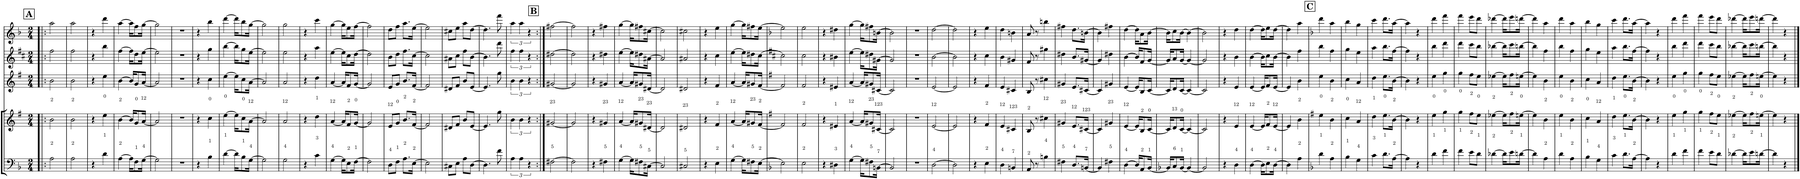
**kern	**kern	**kern	**kern	**kern
*part5	*part4	*part3	*part2	*part1
*staff5	*staff4	*staff3	*staff2	*staff1
*I"Trombone	*I"Trompete em Bb	*I"Saxofone Tenor	*I"Saxofone Alto	*I"Flauta Transversal
*I'Trb	*I'Tpt	*	*	*I'Fl
*clefF4	*clefG2	*clefG2	*clefG2	*clefG2
*	*ITrd1c2	*ITrd8c14	*ITrd5c9	*
*k[b-]	*k[f#]	*k[f#]	*k[f#c#]	*k[b-]
*M2/4	*M2/4	*M2/4	*M2/4	*M2/4
!!LO:REH:place=s1:a:B:cj:fs=14:t=A
=1!|:	=1!|:	=1!|:	=1!|:	=1!|:
2A\	2b\	2b\	2ff#\	2aa\
=2	=2	=2	=2	=2
2A\	2b\	2b\	2ff#\	2aa\
=3	=3	=3	=3	=3
4r	4r	4r	4r	4r
4d\	4ee\	4ee\	4bb\	4ddd\
=4	=4	=4	=4	=4
[4A\	[4b\	[4b\	[4ff#\	[4aa\
16A\KL]	16b/KL]	16b/KL]	16ff#\KL]	16aa\KL]
8F\	8g/	8g/	8dd\	8ff\
[16G\Jk	[16a/Jk	[16a/Jk	[16ee\Jk	[16gg\Jk
=5	=5	=5	=5	=5
2G\]	2a/]	2a/]	2ee\]	2gg\]
=6	=6	=6	=6	=6
2r	2r	2r	2r	2r
=7	=7	=7	=7	=7
4r	4r	4r	4r	4r
4B-\	4cc\	4cc\	4gg\	4bb-\
=8	=8	=8	=8	=8
[4d\	[4ee\	[4ee\	[4bb\	[4ddd\
16d\KL]	16ee\KL]	16ee\KL]	16bb\KL]	16ddd\KL]
8B-\	8cc\	8cc\	8gg\	8bb-\
[16G\Jk	[16a\Jk	[16a\Jk	[16ee\Jk	[16gg\Jk
=9	=9	=9	=9	=9
2G\]	2a/]	2a/]	2ee\]	2gg\]
=10	=10	=10	=10	=10
2G\	2a/	2a/	2ee\	2gg\
=11	=11	=11	=11	=11
4r	4r	4r	4r	4r
4c\	4dd\	4dd\	4aa\	4ccc\
=12	=12	=12	=12	=12
[4G\	[4a/	[4a/	[4ee\	[4gg\
16G\KL]	16a/KL]	16a/KL]	16ee\KL]	16gg\KL]
8E\	8f#/	8f#/	8cc#\	8ee\
[16F\Jk	[16g/Jk	[16g/Jk	[16dd\Jk	[16ff\Jk
=13	=13	=13	=13	=13
2F\]	2g/]	2g/]	2dd\]	2ff\]
=14	=14	=14	=14	=14
8D\L	8e/L	8e/L	8b\L	8dd\L
8F\J	8g/J	8g/J	8dd\J	8ff\J
8.A\L	8.b/L	8.b/L	8.ff#\L	8.aa\L
[16E\Jk	[16f#/Jk	[16f#/Jk	[16cc#\Jk	[16ee\Jk
=15	=15	=15	=15	=15
2E\]	2f#/]	2f#/]	2cc#\]	2ee\]
=16	=16	=16	=16	=16
8C#X\L	8d#X/L	8d#X/L	8a#X\L	8cc#X\L
8E\J	8f#/J	8f#/J	8cc#\J	8ee\J
8A\L	8b/L	8b/L	8ff#\L	8aa\L
[8D\J	[8e/J	[8e/J	[8b\J	[8dd\J
=17	=17	=17	=17	=17
4.D\]	4.e/]	4.e/]	4.b\]	4.dd\]
8f\	8gg\	8gg\	8ddd\	8fff\
=18	=18	=18	=18	=18
6A\	6b\	6b\	6ff#\	6aa\
6A\	6b\	6b\	6ff#\	6aa\
6r	6r	6r	6r	6r
!!LO:REH:place=s1:a:B:cj:fs=14:t=B
=19:|!	=19:|!	=19:|!	=19:|!	=19:|!
[2F#X\	[2g#X/	[2g#X/	[2dd#X\	[2ff#X\
=20	=20	=20	=20	=20
2F#\]	2g#/]	2g#/]	2dd#\]	2ff#\]
=21	=21	=21	=21	=21
4r	4r	4r	4r	4r
4F#X\	4g#X/	4g#X/	4dd#X\	4ff#X\
=22	=22	=22	=22	=22
[4G\	[4a/	[4a/	[4ee\	[4gg\
16G\KL]	16a/KL]	16a/KL]	16ee\KL]	16gg\KL]
8F#X\	8g#X/	8g#X/	8dd#X\	8ff#X\
[16C#X\Jk	[16d#X/Jk	[16d#X/Jk	[16a#X\Jk	[16cc#X\Jk
=23	=23	=23	=23	=23
2C#/]	2d#/]	2d#/]	2a#/]	2cc#\]
=24	=24	=24	=24	=24
2C#X/	2d#X/	2d#X/	2a#X/	2cc#X\
=25	=25	=25	=25	=25
4r	4r	4r	4r	4r
4E\	4f#/	4f#/	4cc#\	4ee\
=26	=26	=26	=26	=26
[4G\	[4a/	[4a/	[4ee\	[4gg\
16G\KL]	16a/KL]	16a/KL]	16ee\KL]	16gg\KL]
8F#X\	8g#X/	8g#X/	8dd#X\	8ff#X\
[16E\Jk	[16f#/Jk	[16f#/Jk	[16cc#\Jk	[16ee\Jk
=27	=27	=27	=27	=27
*k[b-]	*k[f#]	*k[f#]	*k[f#c#]	*k[b-]
2E\]	2f#/]	2f#/]	2cc#\]	2ee\]
=28	=28	=28	=28	=28
2E\	2f#/	2f#/	2cc#\	2ee\
=29	=29	=29	=29	=29
4r	4r	4r	4r	4r
4D#X\	4e#X/	4e#X/	4b#X\	4dd#X\
=30	=30	=30	=30	=30
[4G\	[4a/	[4a/	[4ee\	[4gg\
16G\KL]	16a/KL]	16a/KL]	16ee\KL]	16gg\KL]
8F#X\	8g#X/	8g#X/	8dd#X\	8ff#X\
[16BBn\Jk	[16c#X/Jk	[16c#X/Jk	[16g#X\Jk	[16bn\Jk
=31	=31	=31	=31	=31
2BB/]	2c#/]	2c#/]	2g#/]	2b\]
=32	=32	=32	=32	=32
2r	2r	2r	2r	2r
=33	=33	=33	=33	=33
[2D\	[2e/	[2e/	[2b\	[2dd\
=34	=34	=34	=34	=34
2D\]	2e/]	2e/]	2b\]	2dd\]
=35	=35	=35	=35	=35
4r	4r	4r	4r	4r
4E\	4f#/	4f#/	4cc#\	4ee\
=36	=36	=36	=36	=36
4D\	4e/	4e/	4b\	4dd\
4BBn/	4c#X/	4c#X/	4g#X/	4bn\
=37	=37	=37	=37	=37
8AA/	8B/	8B/	8f#/	8a/
8r	8r	8r	8r	8r
4Bn\	4cc#X\	4cc#X\	4gg#X\	4bbn\
=38	=38	=38	=38	=38
4F#X\	4g#X/	4g#X/	4dd#X\	4ff#X\
8.D/L	8.e/L	8.e/L	8.b/L	8.dd\L
[16BBn/Jk	[16c#X/Jk	[16c#X/Jk	[16g#X/Jk	[16bn\Jk
=39	=39	=39	=39	=39
4BB/]	4c#/]	4c#/]	4g#/]	4b\]
4F#X\	4g#X/	4g#X/	4dd#X\	4ff#X\
=40	=40	=40	=40	=40
[4D\	[4e/	[4e/	[4b\	[4dd\
16D/KL]	16e/KL]	16e/KL]	16b/KL]	16dd\KL]
8AA/	8B/	8B/	8f#/	8a\
[16BB-/Jk	[16c/Jk	[16c/Jk	[16g/Jk	[16b-\Jk
=41	=41	=41	=41	=41
*k[b-]	*	*	*	*
16BB-/KL]	16c/KL]	16c/KL]	16g/KL]	16b-\KL]
8C/	8d/	8d/	8a/	8cc\
[16BB-/Jk	[16c/Jk	[16c/Jk	[16g/Jk	[16b-\Jk
4BB-/_	4c/_	4c/_	4g/_	4b-\_
=42	=42	=42	=42	=42
2BB-/]	2c/]	2c/]	2g/]	2b-\]
=43	=43	=43	=43	=43
4r	4r	4r	4r	4r
4D\	4e/	4e/	4b\	4dd\
=44	=44	=44	=44	=44
[4D\	[4e/	[4e/	[4b\	[4dd\
16D\KL]	16e/KL]	16e/KL]	16b\KL]	16dd\KL]
8E\	8f#/	8f#/	8cc#\	8ee\
[16D\Jk	[16e/Jk	[16e/Jk	[16b\Jk	[16dd\Jk
=45	=45	=45	=45	=45
4D\]	4e/]	4e/]	4b\]	4dd\]
4A\	4b\	4b\	4ff#\	4aa\
!!LO:REH:place=s1:a:B:cj:fs=14:t=C
=46	=46	=46	=46	=46
*k[b-]	*k[f#]	*	*	*k[b-]
4d\	4ee\	4ee\	4bb\	4ddd\
4A\	4b\	4b\	4ff#\	4aa\
=47	=47	=47	=47	=47
4B-\	4cc\	4cc\	4gg\	4bb-\
4G\	4a/	4a/	4ee\	4gg\
=48	=48	=48	=48	=48
4c\	4dd\	4dd\	4aa\	4ccc\
8.d\L	8.ee\L	8.ee\L	8.bb\L	8.ddd\L
[16A\Jk	[16b\Jk	[16b\Jk	[16ff#\Jk	[16aa\Jk
=49	=49	=49	=49	=49
4A\]	4b\]	4b\]	4ff#\]	4aa\]
4r	4r	4r	4r	4r
=50	=50	=50	=50	=50
4d\	4ee\	4ee\	4bb\	4ddd\
4f\	4gg\	4gg\	4ddd\	4fff\
=51	=51	=51	=51	=51
4f\	4gg\	4gg\	4ddd\	4fff\
8e\L	8ff#\L	8ff#\L	8ccc#\L	8eee\L
8d\J	8ee\J	8ee\J	8bb\J	8ddd\J
=52	=52	=52	=52	=52
[4d-X\	[4ee-X\	[4ee-X\	[4bb-X\	[4ddd-X\
16d-\KL]	16ee-\KL]	16ee-\KL]	16bb-\KL]	16ddd-\KL]
8e\	8ff#\	8ff#\	8ccc#\	8eee\
[16dn\Jk	[16een\Jk	[16een\Jk	[16bbn\Jk	[16dddn\Jk
=53	=53	=53	=53	=53
4d\]	4ee\]	4ee\]	4bb\]	4ddd\]
4A\	4b\	4b\	4ff#\	4aa\
=54	=54	=54	=54	=54
4d\	4ee\	4ee\	4bb\	4ddd\
4A\	4b\	4b\	4ff#\	4aa\
=55	=55	=55	=55	=55
4B-\	4cc\	4cc\	4gg\	4bb-\
4G\	4a/	4a/	4ee\	4gg\
=56	=56	=56	=56	=56
4c\	4dd\	4dd\	4aa\	4ccc\
8.d\L	8.ee\L	8.ee\L	8.bb\L	8.ddd\L
[16A\Jk	[16b\Jk	[16b\Jk	[16ff#\Jk	[16aa\Jk
=57	=57	=57	=57	=57
4A\]	4b\]	4b\]	4ff#\]	4aa\]
4r	4r	4r	4r	4r
=58	=58	=58	=58	=58
4d\	4ee\	4ee\	4bb\	4ddd\
4f\	4gg\	4gg\	4ddd\	4fff\
=59	=59	=59	=59	=59
4f\	4gg\	4gg\	4ddd\	4fff\
8e\L	8ff#\L	8ff#\L	8ccc#\L	8eee\L
8d\J	8ee\J	8ee\J	8bb\J	8ddd\J
=60	=60	=60	=60	=60
[4d-X\	[4ee-X\	[4ee-X\	[4bb-X\	[4ddd-X\
16d-\KL]	16ee-\KL]	16ee-\KL]	16bb-\KL]	16ddd-\KL]
8e\	8ff#\	8ff#\	8ccc#\	8eee\
[16dn\Jk	[16een\Jk	[16een\Jk	[16bbn\Jk	[16dddn\Jk
=61	=61	=61	=61	=61
4d\]	4ee\]	4ee\]	4bb\]	4ddd\]
4r	4r	4r	4r	4r
==	==	==	==	==
*-	*-	*-	*-	*-
